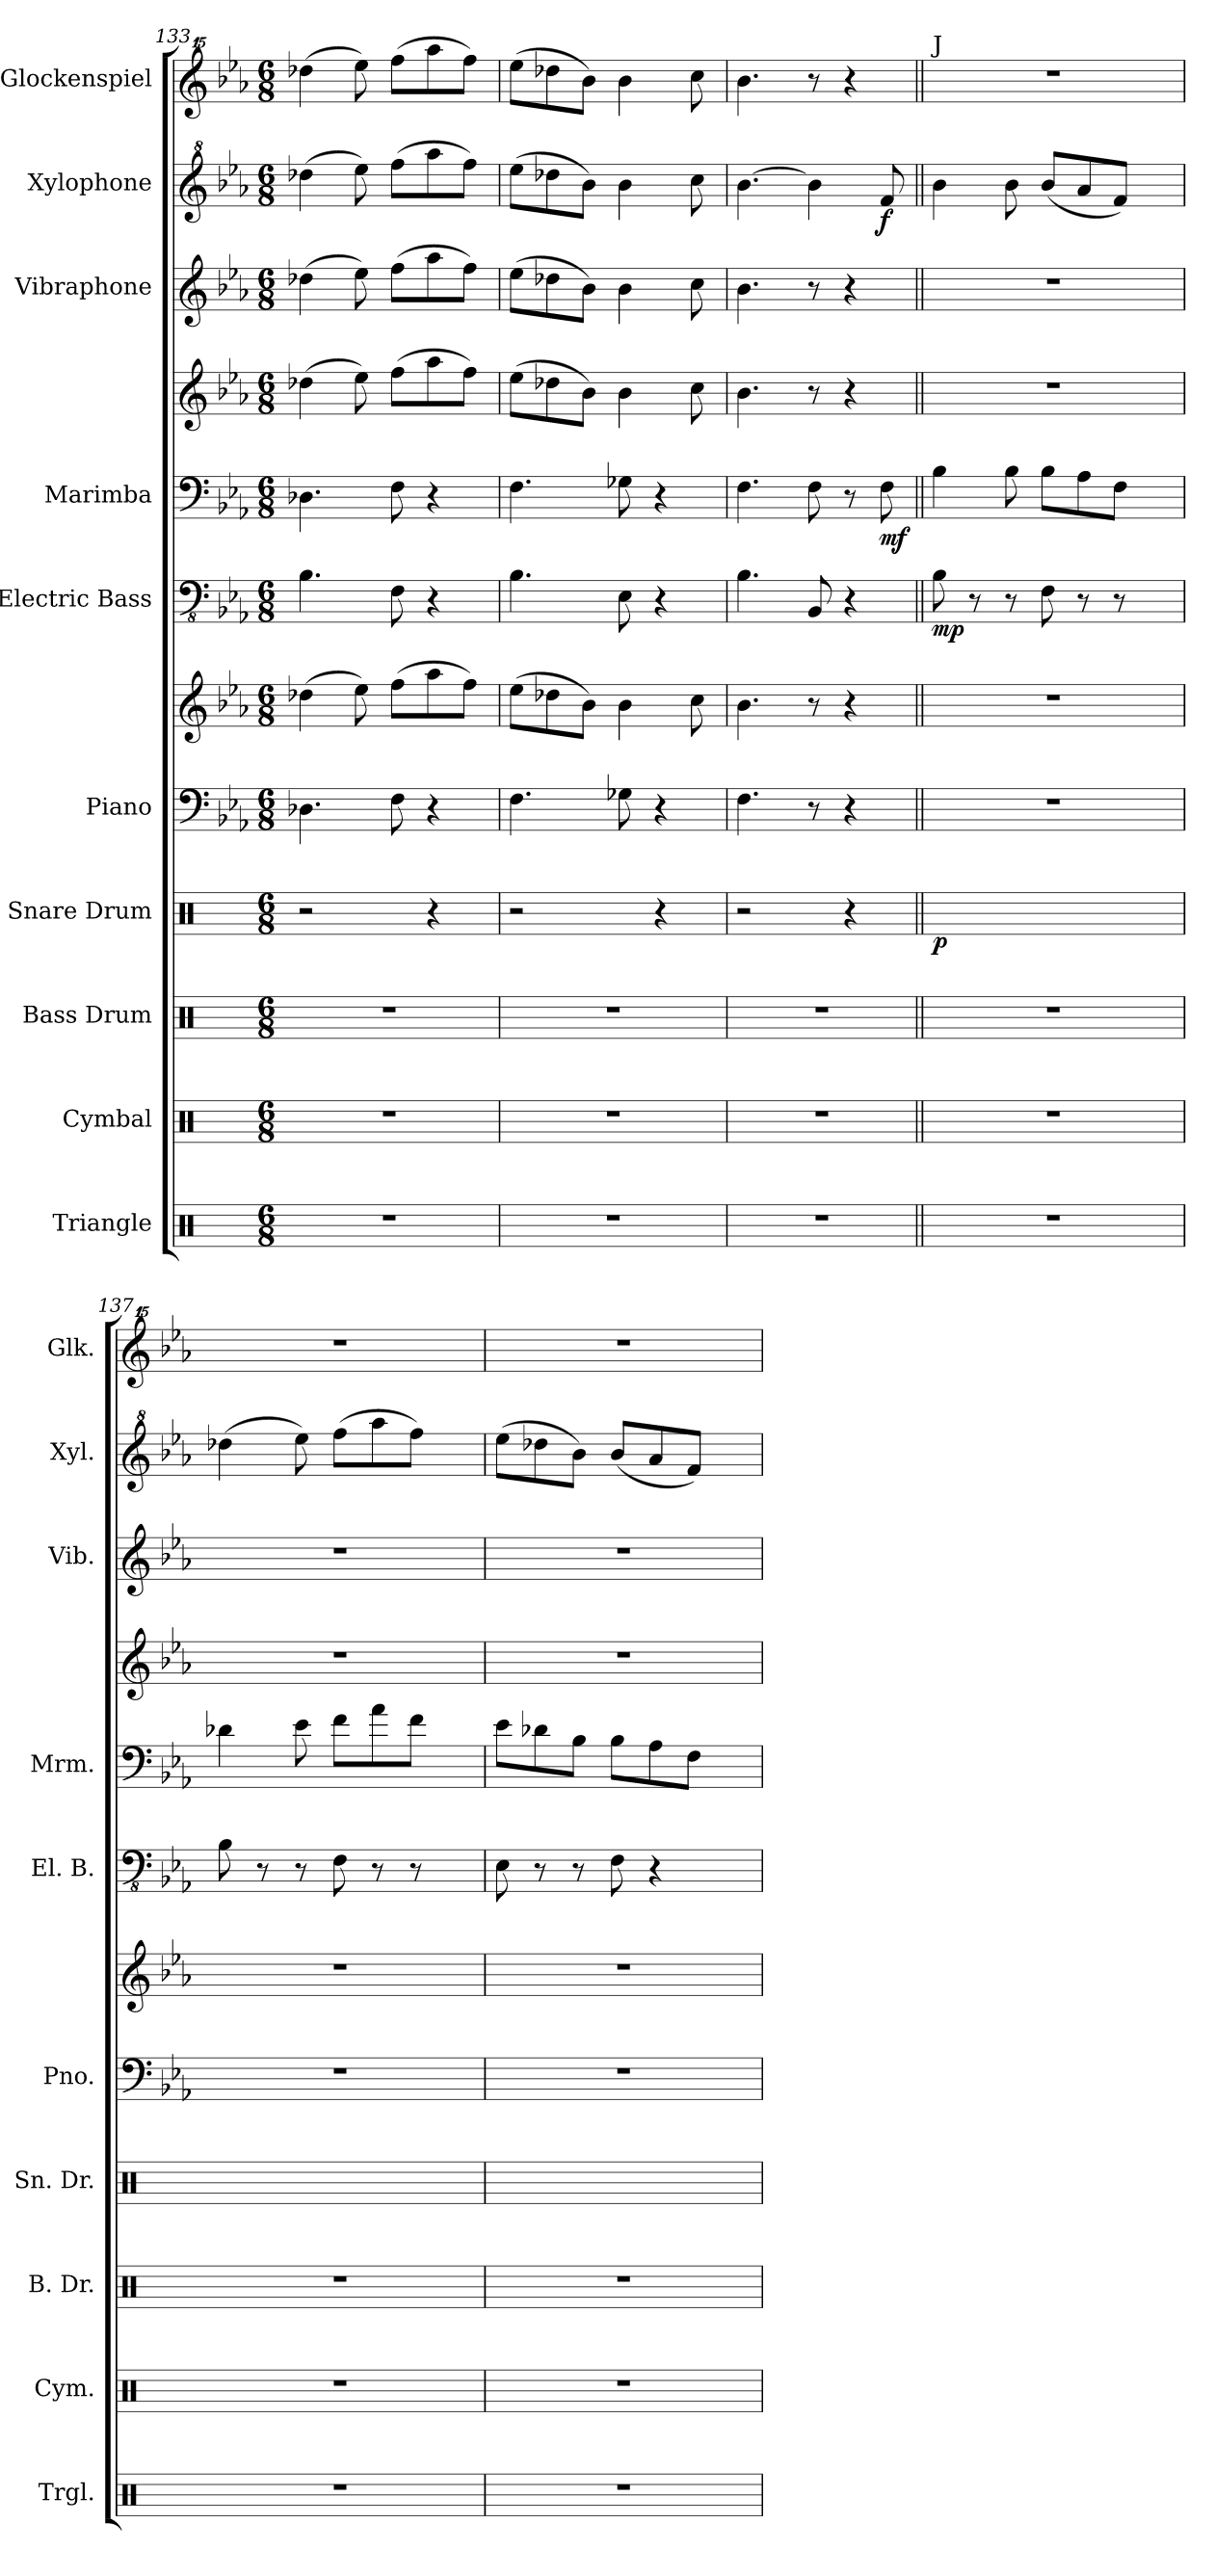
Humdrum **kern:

**kern	**kern	**kern	**kern	**dynam	**kern	**kern	**kern	**dynam	**kern	**kern	**dynam	**kern	**kern	**dynam	**kern
*part10	*part9	*part8	*part7	*part7	*part6	*part6	*part5	*part5	*part4	*part4	*part4	*part3	*part2	*part2	*part1
*staff12	*staff11	*staff10	*staff9	*staff9	*staff8	*staff7	*staff6	*staff6	*staff5	*staff4	*staff4/5	*staff3	*staff2	*staff2	*staff1
*I"Triangle	*I"Cymbal	*I"Bass Drum	*I"Snare Drum	*	*I"Piano	*	*I"Electric Bass	*	*I"Marimba	*	*	*I"Vibraphone	*I"Xylophone	*	*I"Glockenspiel
*I'Trgl.	*I'Cym.	*I'B. Dr.	*I'Sn. Dr.	*	*I'Pno.	*	*I'El. B.	*	*I'Mrm.	*	*	*I'Vib.	*I'Xyl.	*	*I'Glk.
*clefX	*clefX	*clefX	*clefX	*	*clefF4	*clefG2	*clefFv4	*	*clefF4	*clefG2	*	*clefG2	*clefG^2	*	*clefG^^2
*k[]	*k[]	*k[]	*k[]	*	*k[b-e-a-]	*k[b-e-a-]	*k[b-e-a-]	*	*k[b-e-a-]	*k[b-e-a-]	*	*k[b-e-a-]	*k[b-e-a-]	*	*k[b-e-a-]
*C:	*C:	*C:	*C:	*	*E-:	*E-:	*E-:	*	*E-:	*E-:	*	*E-:	*E-:	*	*E-:
*M6/8	*M6/8	*M6/8	*M6/8	*	*M6/8	*M6/8	*M6/8	*	*M6/8	*M6/8	*	*M6/8	*M6/8	*	*M6/8
=133	=133	=133	=133	=133	=133	=133	=133	=133	=133	=133	=133	=133	=133	=133	=133
2.r	2.r	2.r	2r	.	4.D-X\	(4dd-X\	4.BB-\	.	4.D-X\	(4dd-X\	.	(4dd-X\	(4ddd-X\	.	(4dddd-X\
.	.	.	.	.	.	8ee-\)	.	.	.	8ee-\)	.	8ee-\)	8eee-\)	.	8eeee-\)
.	.	.	.	.	8F\	(8ff\L	8FF\	.	8F\	(8ff\L	.	(8ff\L	(8fff\L	.	(8ffff\L
.	.	.	4r	.	4r	8aa-\	4r	.	4r	8aa-\	.	8aa-\	8aaa-\	.	8aaaa-\
.	.	.	.	.	.	8ff\J)	.	.	.	8ff\J)	.	8ff\J)	8fff\J)	.	8ffff\J)
=134	=134	=134	=134	=134	=134	=134	=134	=134	=134	=134	=134	=134	=134	=134	=134
2.r	2.r	2.r	2r	.	4.F\	(8ee-\L	4.BB-\	.	4.F\	(8ee-\L	.	(8ee-\L	(8eee-\L	.	(8eeee-\L
.	.	.	.	.	.	8dd-X\	.	.	.	8dd-X\	.	8dd-X\	8ddd-X\	.	8dddd-X\
.	.	.	.	.	.	8b-\J)	.	.	.	8b-\J)	.	8b-\J)	8bb-\J)	.	8bbb-\J)
.	.	.	.	.	8G-X\	4b-\	8EE-\	.	8G-X\	4b-\	.	4b-\	4bb-\	.	4bbb-\
.	.	.	4r	.	4r	.	4r	.	4r	.	.	.	.	.	.
.	.	.	.	.	.	8cc\	.	.	.	8cc\	.	8cc\	8ccc\	.	8cccc\
=135	=135	=135	=135	=135	=135	=135	=135	=135	=135	=135	=135	=135	=135	=135	=135
2.r	2.r	2.r	2r	.	4.F\	4.b-\	4.BB-\	.	4.F\	4.b-\	.	4.b-\	[4.bb-\	.	4.bbb-\
.	.	.	.	.	8r	8r	8BBB-/	.	8F\	8r	.	8r	4bb-\]	.	8r
.	.	.	4r	.	4r	4r	4r	.	8r	4r	.	4r	.	.	4r
!	!	!	!	!	!	!	!	!	!	!	!LO:DY:b=2	!	!	!LO:DY:b	!
.	.	.	.	.	.	.	.	.	8F\	.	mf	.	8ff/	f	.
=136||	=136||	=136||	=136||	=136||	=136||	=136||	=136||	=136||	=136||	=136||	=136||	=136||	=136||	=136||	=136||
.	.	.	8qR/	.	.	.	.	.	.	.	.	.	.	.	.
!	!	!	!	!	!	!	!	!	!	!	!	!	!	!	!LO:TX:a:t=J
!	!	!	!	!LO:DY:b	!	!	!	!LO:DY:b	!	!	!	!	!	!	!
2.r	2.r	2.r	4.R\	p	2.r	2.r	8BB-\	mp	4B-\	2.r	.	2.r	4bb-\	.	2.r
.	.	.	.	.	.	.	8r	.	.	.	.	.	.	.	.
.	.	.	.	.	.	.	8r	.	8B-\	.	.	.	8bb-\	.	.
.	.	.	8qR/	.	.	.	.	.	.	.	.	.	.	.	.
.	.	.	4.R\	.	.	.	8FF\	.	8B-\L	.	.	.	(8bb-/L	.	.
.	.	.	.	.	.	.	8r	.	8A-\	.	.	.	8aa-/	.	.
.	.	.	.	.	.	.	8r	.	8F\J	.	.	.	8ff/J)	.	.
!!LO:PB:g=z
=137	=137	=137	=137	=137	=137	=137	=137	=137	=137	=137	=137	=137	=137	=137	=137
.	.	.	8qR/	.	.	.	.	.	.	.	.	.	.	.	.
2.r	2.r	2.r	4.R\	.	2.r	2.r	8BB-\	.	4d-X\	2.r	.	2.r	(4ddd-X\	.	2.r
.	.	.	.	.	.	.	8r	.	.	.	.	.	.	.	.
.	.	.	.	.	.	.	8r	.	8e-\	.	.	.	8eee-\)	.	.
.	.	.	8qR/	.	.	.	.	.	.	.	.	.	.	.	.
.	.	.	4.R\	.	.	.	8FF\	.	8f\L	.	.	.	(8fff\L	.	.
.	.	.	.	.	.	.	8r	.	8a-\	.	.	.	8aaa-\	.	.
.	.	.	.	.	.	.	8r	.	8f\J	.	.	.	8fff\J)	.	.
=138	=138	=138	=138	=138	=138	=138	=138	=138	=138	=138	=138	=138	=138	=138	=138
.	.	.	8qR/	.	.	.	.	.	.	.	.	.	.	.	.
2.r	2.r	2.r	4.R\	.	2.r	2.r	8EE-\	.	8e-\L	2.r	.	2.r	(8eee-\L	.	2.r
.	.	.	.	.	.	.	8r	.	8d-X\	.	.	.	8ddd-X\	.	.
.	.	.	.	.	.	.	8r	.	8B-\J	.	.	.	8bb-\J)	.	.
.	.	.	8qR/	.	.	.	.	.	.	.	.	.	.	.	.
.	.	.	4.R\	.	.	.	8FF\	.	8B-\L	.	.	.	(8bb-/L	.	.
.	.	.	.	.	.	.	4r	.	8A-\	.	.	.	8aa-/	.	.
.	.	.	.	.	.	.	.	.	8F\J	.	.	.	8ff/J)	.	.
=	=	=	=	=	=	=	=	=	=	=	=	=	=	=	=
*-	*-	*-	*-	*-	*-	*-	*-	*-	*-	*-	*-	*-	*-	*-	*-
